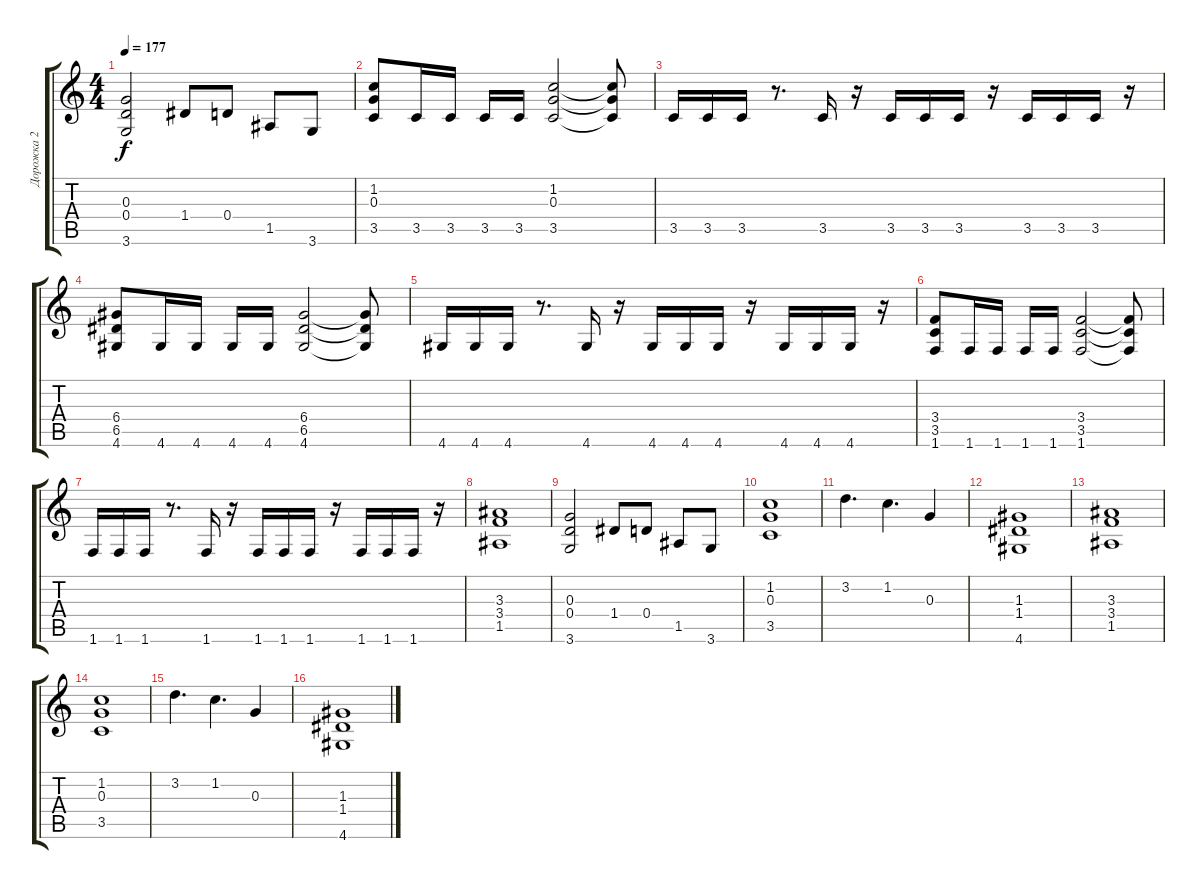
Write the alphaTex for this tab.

\track ("Дорожка 2" "Дорожка 2") {instrument overdrivenguitar}
\staff {score tabs}
\tuning (E4 B3 G3 D3 A2 E2) {hide}
\ts (4 4)
\tempo 177
\clef g2
\ks c
(0.3 0.4 3.6).2{dy f} 1.4.8 0.4.8 1.5.8 3.6.8 |
(1.2 0.3 3.5).8 3.5.16 3.5.16 3.5.16 3.5.16 (1.2 0.3 3.5).2 (1.2{t} 0.3{t} 3.5{t}).8 |
3.5.16 3.5.16 3.5.16 r.8{d} 3.5.16 r.16 3.5.16 3.5.16 3.5.16 r.16 3.5.16 3.5.16 3.5.16 r.16 |
(6.4 6.5 4.6).8 4.6.16 4.6.16 4.6.16 4.6.16 (6.4 6.5 4.6).2 (6.4{t} 6.5{t} 4.6{t}).8 |
4.6.16 4.6.16 4.6.16 r.8{d} 4.6.16 r.16 4.6.16 4.6.16 4.6.16 r.16 4.6.16 4.6.16 4.6.16 r.16 |
(3.4 3.5 1.6).8 1.6.16 1.6.16 1.6.16 1.6.16 (3.4 3.5 1.6).2 (3.4{t} 3.5{t} 1.6{t}).8 |
1.6.16 1.6.16 1.6.16 r.8{d} 1.6.16 r.16 1.6.16 1.6.16 1.6.16 r.16 1.6.16 1.6.16 1.6.16 r.16 |
(3.3 3.4 1.5).1 |
(0.3 0.4 3.6).2 1.4.8 0.4.8 1.5.8 3.6.8 |
(1.2 0.3 3.5).1 |
3.2.4{d} 1.2.4{d} 0.3.4 |
(1.3 1.4 4.6).1 |
(3.3 3.4 1.5).1 |
(1.2 0.3 3.5).1 |
3.2.4{d} 1.2.4{d} 0.3.4 |
(1.3 1.4 4.6).1
